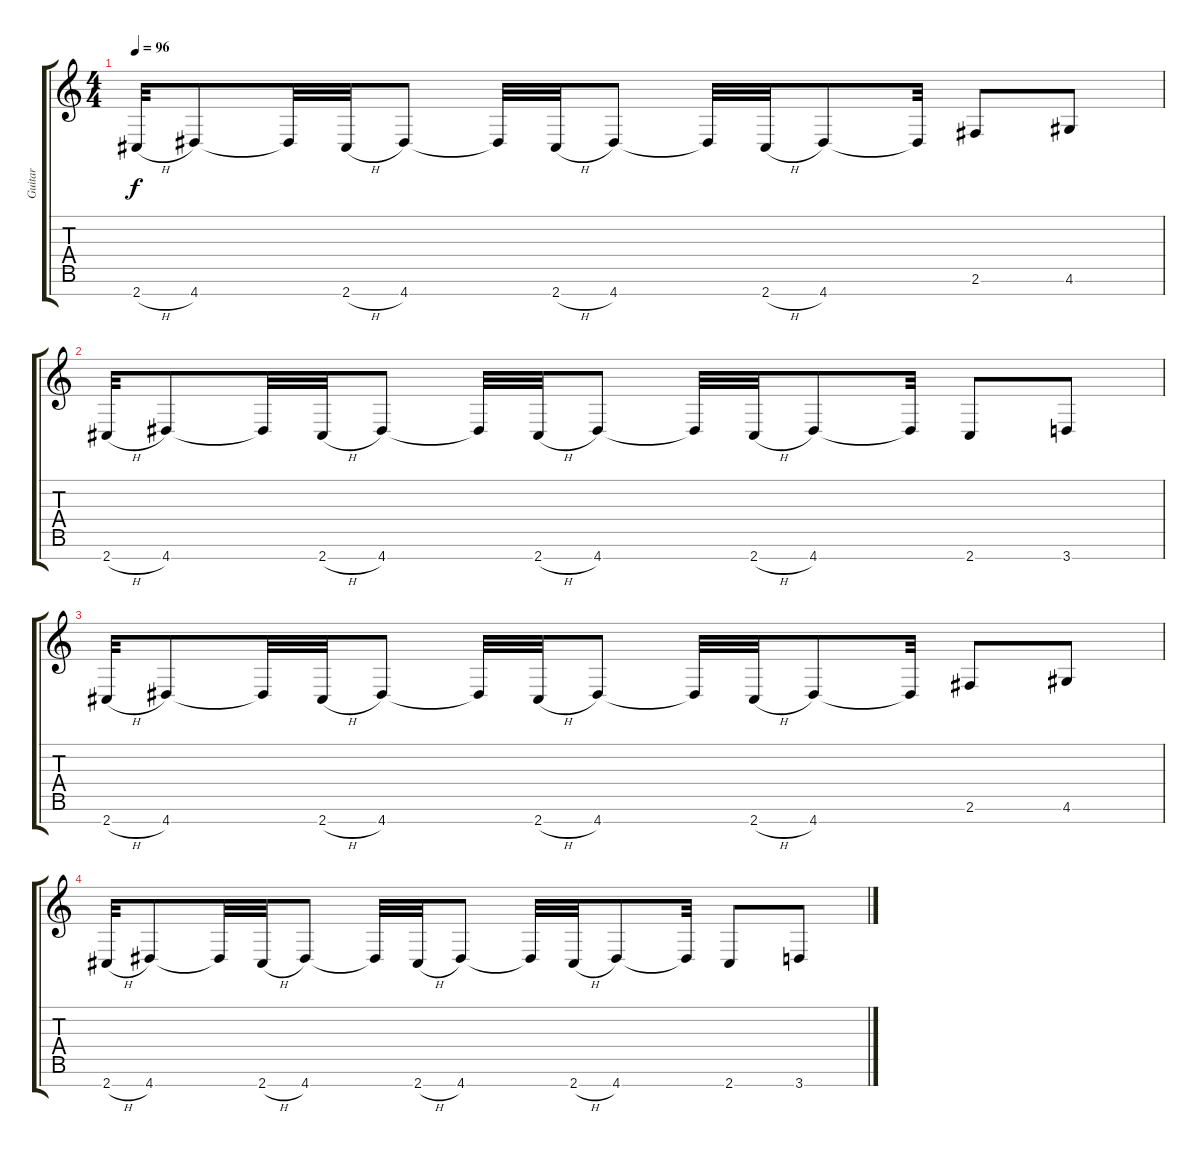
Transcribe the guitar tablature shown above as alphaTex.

\track ("Guitar" "Guitar") {instrument electricguitarjazz}
\staff {score tabs}
\tuning (E4 B3 G3 D3 A2 E2 B1) {hide}
\ts (4 4)
\tempo 96
\clef g2
\ks c
2.7{h}.32{dy f instrument distortionguitar} 4.7.8 4.7{t}.32 2.7{h}.32 4.7.8 4.7{t}.32 2.7{h}.32 4.7.8 4.7{t}.32 2.7{h}.32 4.7.8 4.7{t}.32 2.6.8 4.6.8 |
2.7{h}.32 4.7.8 4.7{t}.32 2.7{h}.32 4.7.8 4.7{t}.32 2.7{h}.32 4.7.8 4.7{t}.32 2.7{h}.32 4.7.8 4.7{t}.32 2.7.8 3.7.8 |
2.7{h}.32 4.7.8 4.7{t}.32 2.7{h}.32 4.7.8 4.7{t}.32 2.7{h}.32 4.7.8 4.7{t}.32 2.7{h}.32 4.7.8 4.7{t}.32 2.6.8 4.6.8 |
2.7{h}.32 4.7.8 4.7{t}.32 2.7{h}.32 4.7.8 4.7{t}.32 2.7{h}.32 4.7.8 4.7{t}.32 2.7{h}.32 4.7.8 4.7{t}.32 2.7.8 3.7.8
